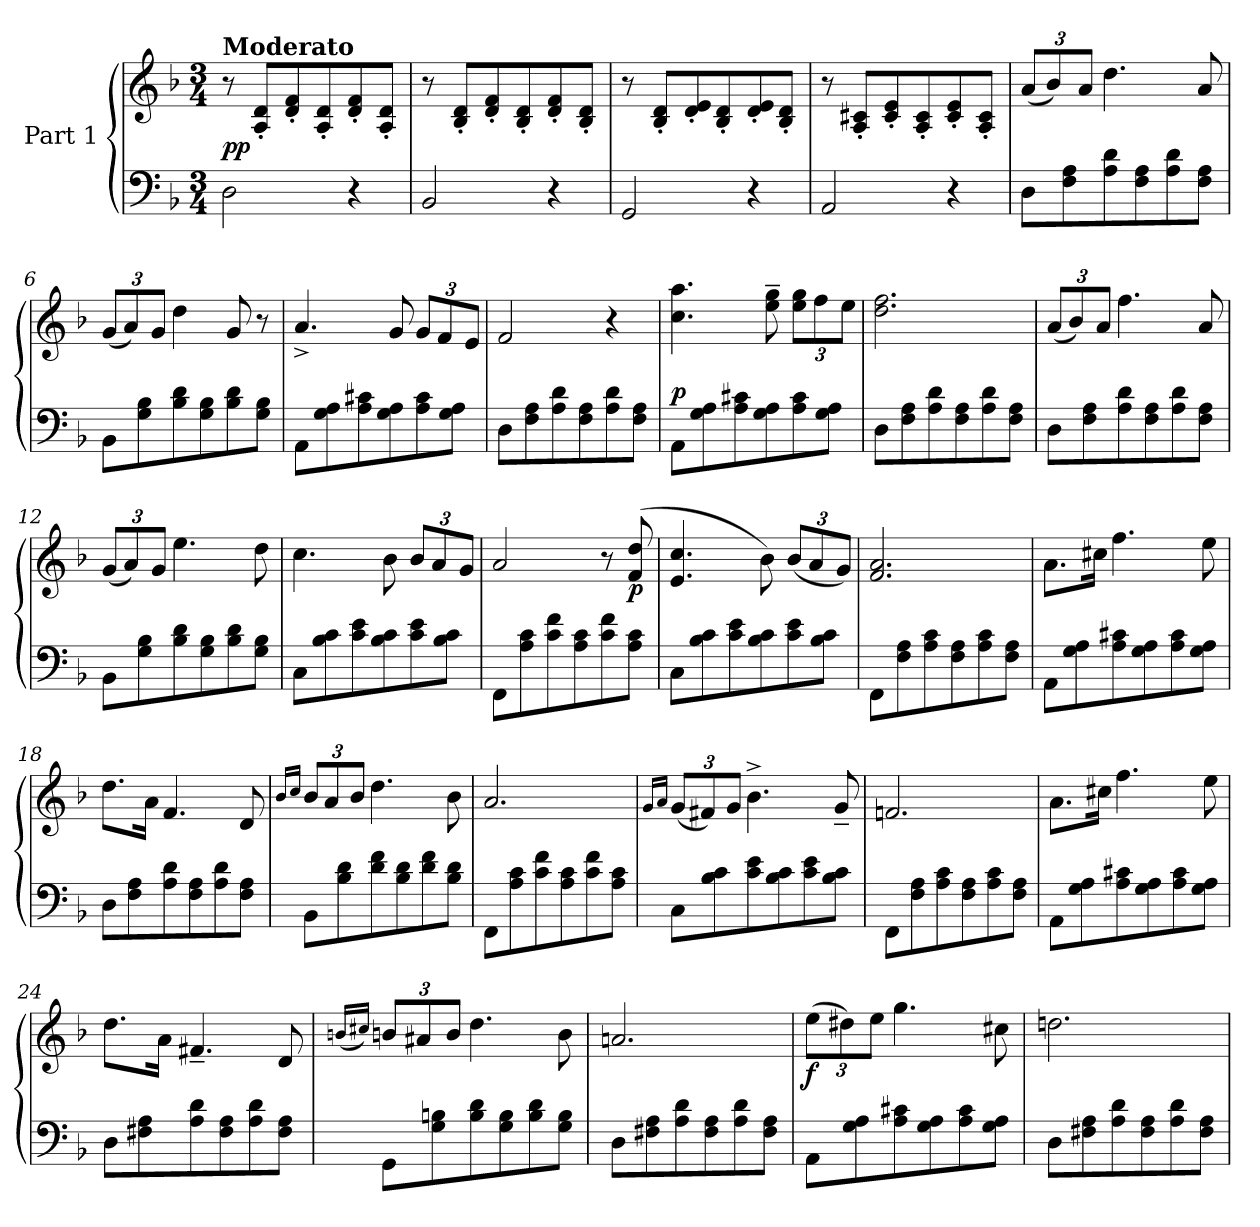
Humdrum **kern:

**kern	**kern	**dynam
*part1	*part1	*part1
*staff2	*staff1	*staff1/2
*I"Part 1	*	*
*clefF4	*clefG2	*
*k[b-]	*k[b-]	*
*M3/4	*M3/4	*
*MM76	*MM76	*
=1	=1	=1
!	!LO:TX:a:B:t=Moderato	!
!	!	!LO:DY:b
2D<\	8r	pp
.	8A/' 8d/'L	.
.	8d/' 8f/'	.
.	8A/' 8d/'	.
4r	8d/' 8f/'	.
.	8A/' 8d/'J	.
=2	=2	=2
2BB-/	8r	.
.	8B-/' 8d/'L	.
.	8d/' 8f/'	.
.	8B-/' 8d/'	.
4r	8d/' 8f/'	.
.	8B-/' 8d/'J	.
=3	=3	=3
2GG/	8r	.
.	8B-/' 8d/'L	.
.	8d/' 8e/'	.
.	8B-/' 8d/'	.
4r	8d/' 8e/'	.
.	8B-/' 8d/'J	.
=4	=4	=4
2AA</	8r	.
.	8A/' 8c#X/'L	.
.	8c#/' 8e/'	.
.	8A/' 8c#/'	.
4r	8c#/' 8e/'	.
.	8A/' 8c#/'J	.
=5	=5	=5
*	*Xbrackettup	*
8D\L	(<12a/L	.
.	12b-/)	.
8F\< 8A\<	.	.
.	12a/J	.
8A\< 8d\<	4.dd\	.
8F\ 8A\	.	.
8A\ 8d\	.	.
8F\ 8A\J	8a/	.
!!LO:LB:g=z
=6	=6	=6
8BB-\L	(<12g/L	.
.	12a/)	.
8G\< 8B-\<	.	.
.	12g/J	.
8B-\< 8d\<	4dd\	.
8G\ 8B-\	.	.
8B-\ 8d\	8g/	.
8G\ 8B-\J	8r	.
=7	=7	=7
8AA\L	4.a^/	.
8G\< 8A\<	.	.
8A\< 8c#X\<	.	.
8G\ 8A\	8g/	.
8A\ 8c#\	12g/L	.
.	12f/	.
8G\ 8A\J	.	.
.	12e/J	.
=8	=8	=8
8D\L	2f/	.
8F\ 8A\	.	.
8A\ 8d\	.	.
8F\ 8A\	.	.
8A\ 8d\	4r	.
8F\ 8A\J	.	.
=9	=9	=9
!	!	!LO:DY:a=2
8AA\L	4.cc\ 4.aa\	p
8G\ 8A\	.	.
8A\ 8c#X\	.	.
8G\ 8A\	8ee\~ 8gg\~	.
8A\ 8c#\	12ee\ 12gg\L	.
.	12ff\	.
8G\ 8A\J	.	.
.	12ee\J	.
=10	=10	=10
8D\L	2.dd\ 2.ff\	.
8F\ 8A\	.	.
8A\ 8d\	.	.
8F\ 8A\	.	.
8A\ 8d\	.	.
8F\ 8A\J	.	.
!!LO:LB:g=z
=11	=11	=11
8D\L	(<12a/L	.
.	12b-/)	.
8F\ 8A\	.	.
.	12a/J	.
8A\ 8d\	4.ff\	.
8F\ 8A\	.	.
8A\ 8d\	.	.
8F\ 8A\J	8a/	.
=12	=12	=12
8BB-\L	(<12g/L	.
.	12a/)	.
8G\ 8B-\	.	.
.	12g/J	.
8B-\ 8d\	4.ee\	.
8G\ 8B-\	.	.
8B-\ 8d\	.	.
8G\ 8B-\J	8dd\	.
=13	=13	=13
8C\L	4.cc\	.
8B-\ 8c\	.	.
8c\ 8e\	.	.
8B-\ 8c\	8b-\	.
8c\ 8e\	12b-/L	.
.	12a/	.
8B-\ 8c\J	.	.
.	12g/J	.
=14	=14	=14
8FF\L	2a/	.
8A\ 8c\	.	.
8c\ 8f\	.	.
8A\ 8c\	.	.
8c\ 8f\	8r	.
!	!	!LO:DY:b
8A\ 8c\J	(<8f/ 8dd/	p
=15	=15	=15
8C\L	4.e/ 4.cc/	.
8B-\ 8c\	.	.
8c\ 8e\	.	.
8B-\ 8c\	8b-\)	.
8c\ 8e\	(<12b-/L	.
.	12a/	.
8B-\ 8c\J	.	.
.	12g/J)	.
!!LO:LB:g=z
=16	=16	=16
8FF\L	2.f/ 2.a/	.
8F\ 8A\	.	.
8A\ 8c\	.	.
8F\ 8A\	.	.
8A\ 8c\	.	.
8F\ 8A\J	.	.
=17	=17	=17
8AA\L	8.a\L	.
8G\ 8A\	.	.
.	16cc#X\Jk	.
8A\ 8c#X\	4.ff\	.
8G\ 8A\	.	.
8A\ 8c#\	.	.
8G\ 8A\J	8ee\	.
=18	=18	=18
8D\L	8.dd\L	.
8F\ 8A\	.	.
.	16a\Jk	.
8A\ 8d\	4.f/	.
8F\ 8A\	.	.
8A\ 8d\	.	.
8F\ 8A\J	8d/	.
=19	=19	=19
.	16qb-/LL	.
.	16qcc/JJ	.
8BB-\L	12b-/L	.
.	12a/	.
8B-\ 8d\	.	.
.	12b-/J	.
8d\ 8f\	4.dd\	.
8B-\ 8d\	.	.
8d\ 8f\	.	.
8B-\ 8d\J	8b-\	.
=20	=20	=20
8FF\L	2.a/	.
8A\ 8c\	.	.
8c\ 8f\	.	.
8A\ 8c\	.	.
8c\ 8f\	.	.
8A\ 8c\J	.	.
!!LO:LB:g=z
=21	=21	=21
.	16qg/LL	.
.	16qa/JJ	.
8C\L	(<12g/L	.
.	12f#X/)	.
8B-\ 8c\	.	.
.	12g/J	.
8c\ 8e\	4.b-^\	.
8B-\ 8c\	.	.
8c\ 8e\	.	.
8B-\ 8c\J	8g~/	.
=22	=22	=22
8FF\L	2.fn/	.
8F\ 8A\	.	.
8A\ 8c\	.	.
8F\ 8A\	.	.
8A\ 8c\	.	.
8F\ 8A\J	.	.
=23	=23	=23
8AA\L	8.a\L	.
8G\ 8A\	.	.
.	16cc#X\Jk	.
8A\ 8c#X\	4.ff\	.
8G\ 8A\	.	.
8A\ 8c#\	.	.
8G\ 8A\J	8ee\	.
=24	=24	=24
8D\L	8.dd\L	.
8F#X\ 8A\	.	.
.	16a\Jk	.
8A\ 8d\	4.f#X~/	.
8F#\ 8A\	.	.
8A\ 8d\	.	.
8F#\ 8A\J	8d/	.
!!LO:PB:g=z
=25	=25	=25
.	(<16qbn/LL	.
.	16qcc#X/JJ)	.
8GG\L	12b/L	.
.	12a#X/	.
8G\ 8Bn\	.	.
.	12b/J	.
8B\ 8d\	4.dd\	.
8G\ 8B\	.	.
8B\ 8d\	.	.
8G\ 8B\J	8b\	.
=26	=26	=26
8D\L	2.an/	.
8F#X\ 8A\	.	.
8A\ 8d\	.	.
8F#\ 8A\	.	.
8A\ 8d\	.	.
8F#\ 8A\J	.	.
=27	=27	=27
!	!	!LO:DY:b
8AA\L	(>12ee\L	f
.	12dd#X\)	.
8G\ 8A\	.	.
.	12ee\J	.
8A\ 8c#X\	4.gg\	.
8G\ 8A\	.	.
8A\ 8c#\	.	.
8G\ 8A\J	8cc#X\	.
=28	=28	=28
8D\L	2.ddn\	.
8F#X\ 8A\	.	.
8A\ 8d\	.	.
8F#\ 8A\	.	.
8A\ 8d\	.	.
8F#\ 8A\J	.	.
=	=	=
*-	*-	*-
